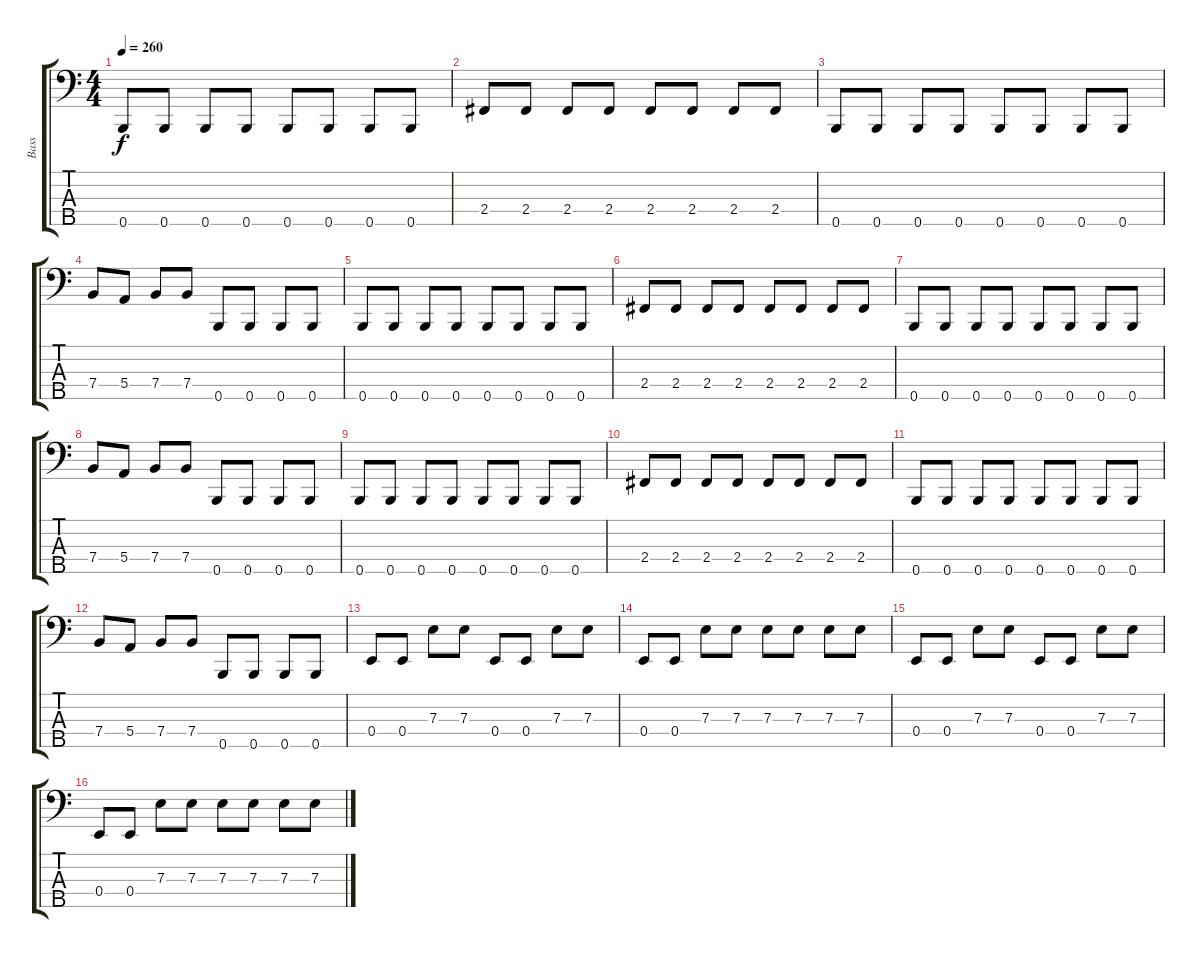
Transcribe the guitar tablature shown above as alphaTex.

\track ("Bass" "Bass") {instrument electricbasspick}
\staff {score tabs}
\tuning (G2 D2 A1 E1 B0) {hide}
\ts (4 4)
\tempo 260
\clef f4
\ks c
0.5.8{dy f} 0.5.8 0.5.8 0.5.8 0.5.8 0.5.8 0.5.8 0.5.8 |
2.4.8 2.4.8 2.4.8 2.4.8 2.4.8 2.4.8 2.4.8 2.4.8 |
0.5.8 0.5.8 0.5.8 0.5.8 0.5.8 0.5.8 0.5.8 0.5.8 |
7.4.8 5.4.8 7.4.8 7.4.8 0.5.8 0.5.8 0.5.8 0.5.8 |
0.5.8 0.5.8 0.5.8 0.5.8 0.5.8 0.5.8 0.5.8 0.5.8 |
2.4.8 2.4.8 2.4.8 2.4.8 2.4.8 2.4.8 2.4.8 2.4.8 |
0.5.8 0.5.8 0.5.8 0.5.8 0.5.8 0.5.8 0.5.8 0.5.8 |
7.4.8 5.4.8 7.4.8 7.4.8 0.5.8 0.5.8 0.5.8 0.5.8 |
0.5.8 0.5.8 0.5.8 0.5.8 0.5.8 0.5.8 0.5.8 0.5.8 |
2.4.8 2.4.8 2.4.8 2.4.8 2.4.8 2.4.8 2.4.8 2.4.8 |
0.5.8 0.5.8 0.5.8 0.5.8 0.5.8 0.5.8 0.5.8 0.5.8 |
7.4.8 5.4.8 7.4.8 7.4.8 0.5.8 0.5.8 0.5.8 0.5.8 |
0.4.8 0.4.8 7.3.8 7.3.8 0.4.8 0.4.8 7.3.8 7.3.8 |
0.4.8 0.4.8 7.3.8 7.3.8 7.3.8 7.3.8 7.3.8 7.3.8 |
0.4.8 0.4.8 7.3.8 7.3.8 0.4.8 0.4.8 7.3.8 7.3.8 |
0.4.8 0.4.8 7.3.8 7.3.8 7.3.8 7.3.8 7.3.8 7.3.8
